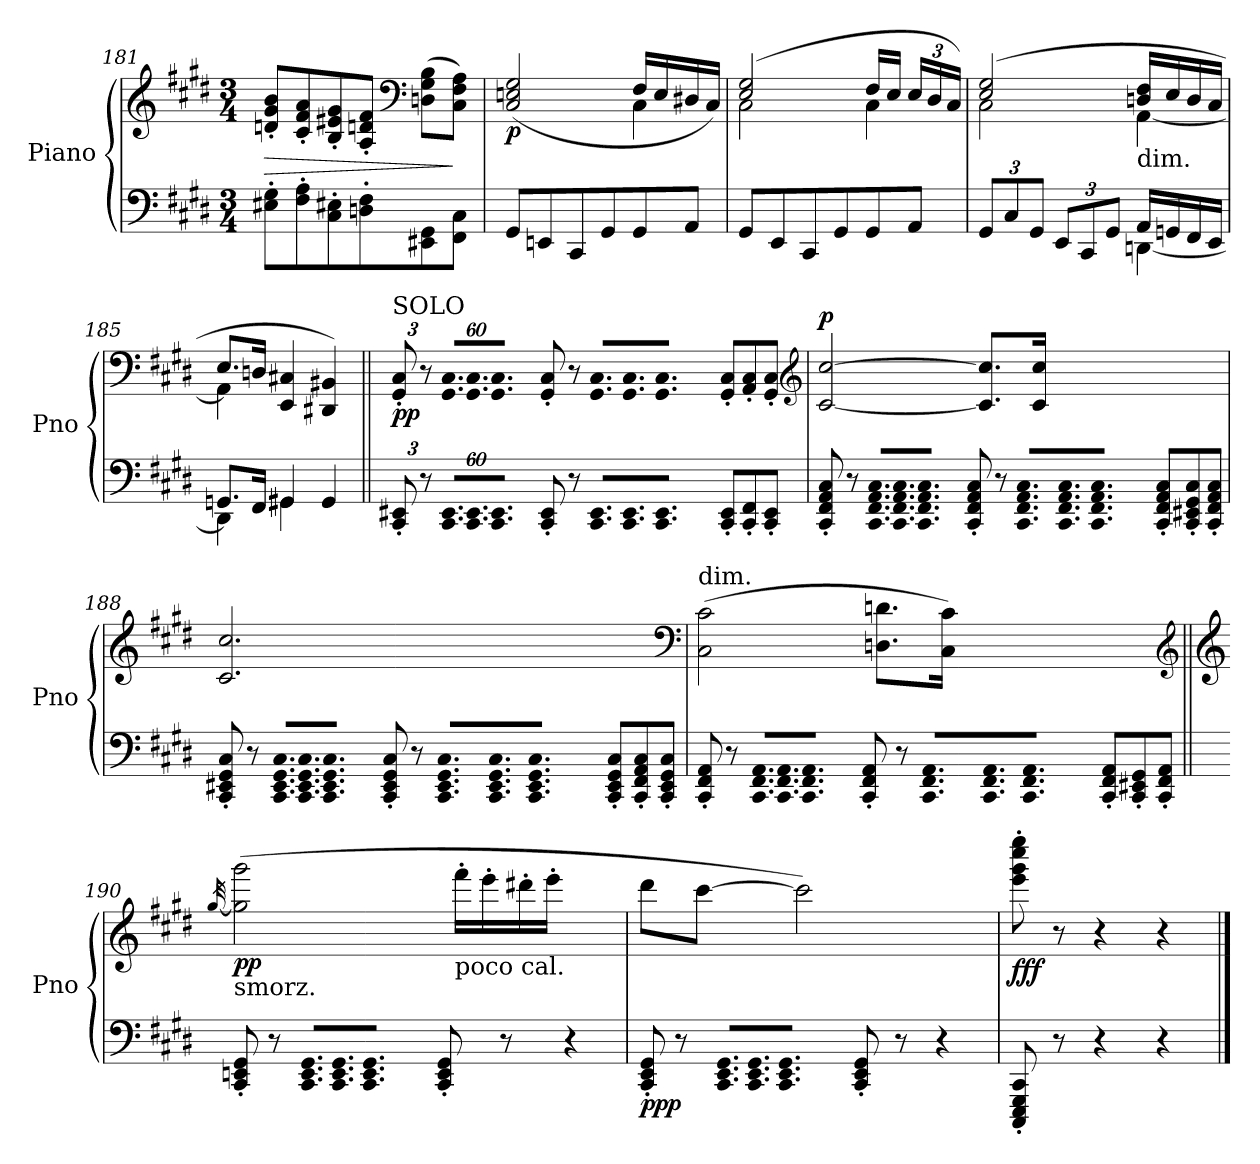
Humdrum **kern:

**kern	**kern	**dynam
*part1	*part1	*part1
*staff2	*staff1	*staff1/2
*I"Piano	*	*
*I'Pno	*	*
*clefF4	*clefG2	*
*k[f#c#g#d#]	*k[f#c#g#d#]	*
*E:	*E:	*
*M3/4	*M3/4	*
=181	=181	=181
!	!	!LO:HP:b
8E#X\' 8G#\'L	8dn/' 8g#/' 8b/'L	>
8F#\' 8A\'	8c#/' 8f#/' 8a/'	.
8C#\' 8E#X\'	8B/' 8e#X/' 8g#/'	.
8Dn\' 8F#\'	8A/' 8dn/' 8f#/'J	.
*	*clefF4	*
8EE#X\ 8GG#\	(8Dn\ 8G#\ 8B\L	.
8FF#\ 8C#\J	8C#\ 8F#\ 8A\J)	]
!!LO:PB:g=z
=182	=182	=182
*	*^	*
!	!	!	!LO:DY:b
8GG#/L	(2C#/ 2En/ 2G#/	2ryy	p
8EEn/	.	.	.
8CC#/	.	.	.
8GG#/	.	.	.
8GG#/	16F#/LL	4C#\	.
.	16E/	.	.
8AA/J	16D#X/	.	.
.	16C#/JJ)	.	.
=183	=183	=183	=183
8GG#/L	(2E/ 2G#/	2C#\	.
8EE/	.	.	.
8CC#/	.	.	.
8GG#/	.	.	.
8GG#/	16F#/LL	4C#\	.
.	16E/JJ	.	.
*	*Xbrackettup	*	*
8AA/J	24E/LL	.	.
.	24D#/	.	.
.	24C#/JJ)	.	.
!!LO:PB:g=z	!!
=184	=184	=184	=184
*Xbrackettup	*	*	*
*^	*	*	*
12GG#/L	2ryy	(2E/ 2G#/	2C#\	.
12C#/	.	.	.	.
12GG#/J	.	.	.	.
12EE/L	.	.	.	.
12CC#/	.	.	.	.
12GG#/J	.	.	.	.
!	!	!LO:TX:b:t=dim.	!	!
16AA/LL	[4DDn\	16Dn/ 16F#/LL	[4AA\	.
16GGn/	.	16E/	.	.
16FF#/	.	16D/	.	.
16EE/JJ	.	16C#/JJ	.	.
=185	=185	=185	=185	=185
8.GGn/L	4DD\]	8.E/L	4AA\]	.
16FF#/Jk	.	16Dn/Jk	.	.
4GG#X/	4GG#\	4EE/ 4C#X/	2ryy	.
4GG#/	4ryy	4DD#X/ 4BB#X/)	.	.
*	*	*v	*v	*
!!LO:PB:g=z
=186||	=186||	=186||	=186||
!	!	!LO:TX:a:t=SOLO	!
!	!	!	!LO:DY:b
*v	*v	*	*
12CC#/' 12EE#X/'	12GG#/' 12C#/'	pp
12r	12r	.
!LO:N:vis=32.	!LO:N:vis=32.	!
1920%53CC#/ 1920%53EE#/LL	1920%53GG#/ 1920%53C#/LL	.
!LO:N:vis=32.	!LO:N:vis=32.	!
1920%53CC#/ 1920%53EE#/	1920%53GG#/ 1920%53C#/	.
!LO:N:vis=32.	!LO:N:vis=32.	!
1920%53CC#/ 1920%53EE#/JJ	1920%53GG#/ 1920%53C#/JJ	.
1920ryy	1920ryy	.
*Xtuplet	*Xtuplet	*
12CC#/' 12EE#/'	12GG#/' 12C#/'	.
12r	12r	.
!LO:N:vis=32.	!LO:N:vis=32.	!
1920%53CC#/ 1920%53EE#/LL	1920%53GG#/ 1920%53C#/LL	.
!LO:N:vis=32.	!LO:N:vis=32.	!
1920%53CC#/ 1920%53EE#/	1920%53GG#/ 1920%53C#/	.
!LO:N:vis=32.	!LO:N:vis=32.	!
1920%53CC#/ 1920%53EE#/JJ	1920%53GG#/ 1920%53C#/JJ	.
1920ryy	1920ryy	.
12CC#/' 12EE#/'L	12GG#/' 12C#/'L	.
12CC#/' 12FF#/'	12AA/' 12C#/'	.
12CC#/' 12EE#/'J	12GG#/' 12C#/'J	.
*	*clefG2	*
!!LO:PB:g=z
=187	=187	=187
!	!	!LO:DY:a
12CC#/' 12FF#/' 12AA/' 12C#/'	[2c#/ [2cc#/	p
12r	.	.
!LO:N:vis=32.	!	!
1920%53CC#/ 1920%53FF#/ 1920%53AA/ 1920%53C#/LL	.	.
!LO:N:vis=32.	!	!
1920%53CC#/ 1920%53FF#/ 1920%53AA/ 1920%53C#/	.	.
!LO:N:vis=32.	!	!
1920%53CC#/ 1920%53FF#/ 1920%53AA/ 1920%53C#/JJ	.	.
1920ryy	.	.
12CC#/' 12FF#/' 12AA/' 12C#/'	.	.
12r	.	.
!LO:N:vis=32.	!	!
1920%53CC#/ 1920%53FF#/ 1920%53AA/ 1920%53C#/LL	.	.
!LO:N:vis=32.	!	!
1920%53CC#/ 1920%53FF#/ 1920%53AA/ 1920%53C#/	.	.
!LO:N:vis=32.	!	!
1920%53CC#/ 1920%53FF#/ 1920%53AA/ 1920%53C#/JJ	.	.
1920ryy	.	.
12CC#/' 12FF#/' 12AA/' 12C#/'L	8.c#/] 8.cc#/]L	.
12CC#/' 12EE#X/' 12GG#/' 12C#/'	.	.
12CC#/' 12FF#/' 12AA/' 12C#/'J	.	.
.	16c#/ 16cc#/Jk	.
!!LO:PB:g=z
=188	=188	=188
12CC#/' 12EE#X/' 12GG#/' 12C#/'	2.c#/ 2.cc#/	.
12r	.	.
!LO:N:vis=32.	!	!
1920%53CC#/ 1920%53EE#/ 1920%53GG#/ 1920%53C#/LL	.	.
!LO:N:vis=32.	!	!
1920%53CC#/ 1920%53EE#/ 1920%53GG#/ 1920%53C#/	.	.
!LO:N:vis=32.	!	!
1920%53CC#/ 1920%53EE#/ 1920%53GG#/ 1920%53C#/JJ	.	.
1920ryy	.	.
12CC#/' 12EE#/' 12GG#/' 12C#/'	.	.
12r	.	.
!LO:N:vis=32.	!	!
1920%53CC#/ 1920%53EE#/ 1920%53GG#/ 1920%53C#/LL	.	.
!LO:N:vis=32.	!	!
1920%53CC#/ 1920%53EE#/ 1920%53GG#/ 1920%53C#/	.	.
!LO:N:vis=32.	!	!
1920%53CC#/ 1920%53EE#/ 1920%53GG#/ 1920%53C#/JJ	.	.
1920ryy	.	.
12CC#/' 12EE#/' 12GG#/' 12C#/'L	.	.
12CC#/' 12FF#/' 12AA/' 12C#/'	.	.
12CC#/' 12EE#/' 12GG#/' 12C#/'J	.	.
*	*clefF4	*
!!LO:PB:g=z
=189	=189	=189
!	!LO:TX:a:t=dim.	!
12CC#/' 12FF#/' 12AA/'	(2C#\ 2c#\	.
12r	.	.
!LO:N:vis=32.	!	!
1920%53CC#/ 1920%53FF#/ 1920%53AA/LL	.	.
!LO:N:vis=32.	!	!
1920%53CC#/ 1920%53FF#/ 1920%53AA/	.	.
!LO:N:vis=32.	!	!
1920%53CC#/ 1920%53FF#/ 1920%53AA/JJ	.	.
1920ryy	.	.
12CC#/' 12FF#/' 12AA/'	.	.
12r	.	.
!LO:N:vis=32.	!	!
1920%53CC#/ 1920%53FF#/ 1920%53AA/LL	.	.
!LO:N:vis=32.	!	!
1920%53CC#/ 1920%53FF#/ 1920%53AA/	.	.
!LO:N:vis=32.	!	!
1920%53CC#/ 1920%53FF#/ 1920%53AA/JJ	.	.
1920ryy	.	.
12CC#/' 12FF#/' 12AA/'L	8.Dn\ 8.dn\L	.
12CC#/' 12EE#X/' 12GG#/'	.	.
12CC#/' 12FF#/' 12AA/'J	.	.
.	16C#\ 16c#\Jk)	.
*	*clefG2	*
=190||	=190||	=190||
*	*clefG2	*
.	[32qgg#/	.
!	!LO:TX:b:t=smorz.	!
!	!	!LO:DY:b
12CC#/' 12EEn/' 12GG#/'	(2gg#\] 2ggg#\	pp
12r	.	.
!LO:N:vis=32.	!	!
1920%53CC#/ 1920%53EE/ 1920%53GG#/LL	.	.
!LO:N:vis=32.	!	!
1920%53CC#/ 1920%53EE/ 1920%53GG#/	.	.
!LO:N:vis=32.	!	!
1920%53CC#/ 1920%53EE/ 1920%53GG#/JJ	.	.
1920ryy	.	.
8CC#/' 8EE/' 8GG#/'	.	.
8r	.	.
!	!LO:TX:b:t=poco cal.	!
4r	16fff#'\LL	.
.	16eee'\	.
.	16ddd#X'\	.
.	16eee'\JJ	.
=191	=191	=191
!	!	!LO:DY:b=2
12CC#/' 12EE/' 12GG#/'	8ddd#\L	ppp
12r	.	.
.	[8ccc#\J	.
!LO:N:vis=32.	!	!
1920%53CC#/ 1920%53EE/ 1920%53GG#/LL	.	.
!LO:N:vis=32.	!	!
1920%53CC#/ 1920%53EE/ 1920%53GG#/	.	.
!LO:N:vis=32.	!	!
1920%53CC#/ 1920%53EE/ 1920%53GG#/JJ	.	.
1920ryy	.	.
8CC#/' 8EE/' 8GG#/'	2ccc#\])	.
8r	.	.
4r	.	.
!!LO:PB:g=z
=192	=192	=192
!	!	!LO:DY:b
8CCC#/' 8EEE/' 8GGG#/' 8CC#/'	8eee\' 8ggg#\' 8cccc#\' 8eeee\'	fff
8r	8r	.
4r	4r	.
4r	4r	.
==	==	==
*-	*-	*-
